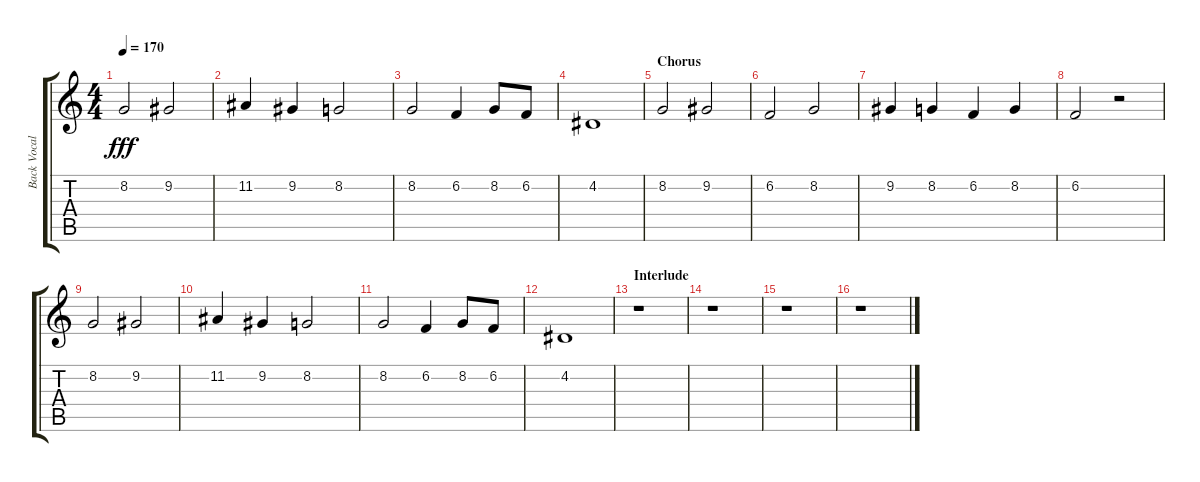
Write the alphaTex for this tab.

\track ("Back Vocals" "Back Vocal") {instrument choiraahs}
\staff {score tabs}
\tuning (E4 B3 G3 D3 A2 E2) {hide}
\ts (4 4)
\tempo 170
\clef g2
\ks c
8.2.2{dy fff} 9.2.2 |
11.2.4 9.2.4 8.2.2 |
8.2.2 6.2.4 8.2.8 6.2.8 |
4.2.1 |
\section ("" "Chorus")
8.2.2 9.2.2 |
6.2.2 8.2.2 |
9.2.4 8.2.4 6.2.4 8.2.4 |
6.2.2 r.2 |
8.2.2 9.2.2 |
11.2.4 9.2.4 8.2.2 |
8.2.2 6.2.4 8.2.8 6.2.8 |
4.2.1 |
\section ("" "Interlude")
r.1 |
r.1 |
r.1 |
r.1
